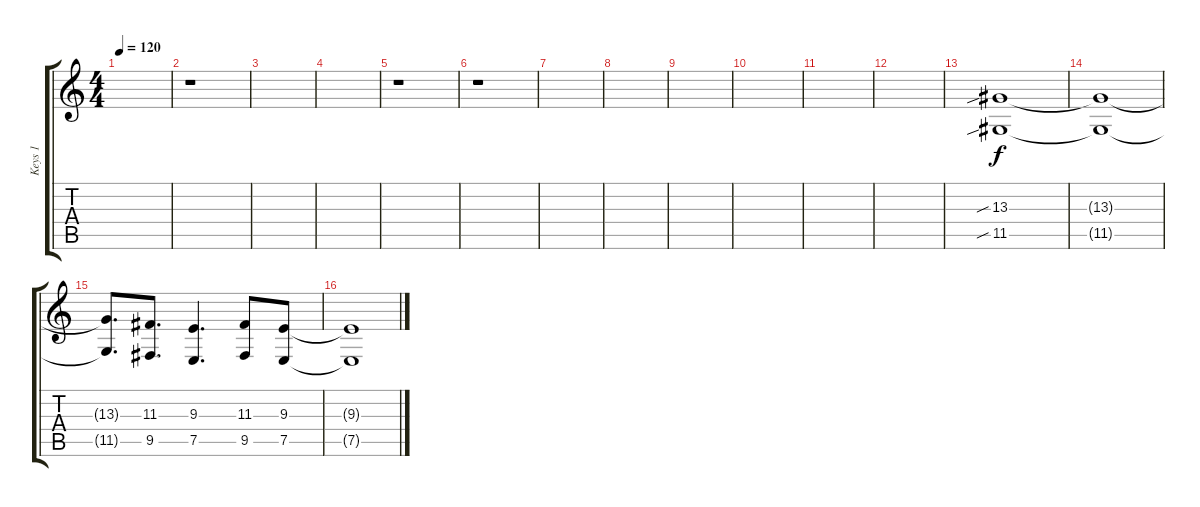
\track ("Keys 1" "Keys 1") {instrument synthstrings1}
\staff {score tabs}
\tuning (E4 B3 G3 D3 A2 E2) {hide}
\ts (4 4)
\tempo 120
\clef g2
\ks c
|
r.1 |
|
|
r.1 |
r.1 |
|
|
|
|
|
|
(13.3{sib} 11.5{sib}).1{volume 13} |
(13.3{t} 11.5{t}).1 |
(13.3{t} 11.5{t}).8{d} (11.3 9.5).8{d} (9.3 7.5).4{d} (11.3 9.5).8 (9.3 7.5).8{volume 0} |
(9.3{t} 7.5{t}).1
